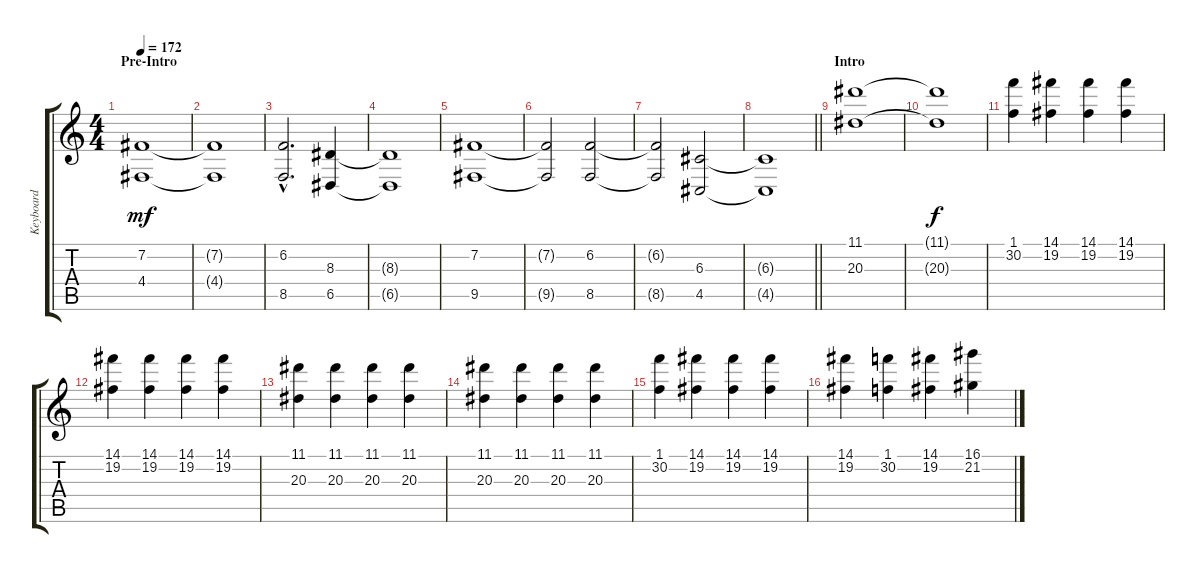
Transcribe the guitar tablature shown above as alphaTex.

\track ("Keyboard" "Keyboard") {instrument stringensemble1}
\staff {score tabs}
\tuning (E5 B3 G3 D3 A2 E2) {hide}
\ts (4 4)
\section ("" "Pre-Intro")
\tempo 172
\clef g2
\ks c
(7.2 4.4).1{dy mf instrument stringensemble1} |
(7.2{t} 4.4{t}).1 |
(6.2{hac} 8.5{hac}).2{d} (8.3 6.5).4 |
(8.3{t} 6.5{t}).1 |
(7.2 9.5).1 |
(7.2{t} 9.5{t}).2 (6.2 8.5).2 |
(6.2{t} 8.5{t}).2 (6.3 4.5).2 |
\barLineRight lightlight
(6.3{t} 4.5{t}).1 |
\section ("" "Intro")
(11.1 20.3).1{volume 12} |
(11.1{t} 20.3{t}).1{dy f} |
(1.1 30.2).4 (14.1 19.2).4 (14.1 19.2).4 (14.1 19.2).4 |
(14.1 19.2).4 (14.1 19.2).4 (14.1 19.2).4 (14.1 19.2).4 |
(11.1 20.3).4 (11.1 20.3).4 (11.1 20.3).4 (11.1 20.3).4 |
(11.1 20.3).4 (11.1 20.3).4 (11.1 20.3).4 (11.1 20.3).4 |
(1.1 30.2).4 (14.1 19.2).4 (14.1 19.2).4 (14.1 19.2).4 |
(14.1 19.2).4 (1.1 30.2).4 (14.1 19.2).4 (16.1 21.2).4
